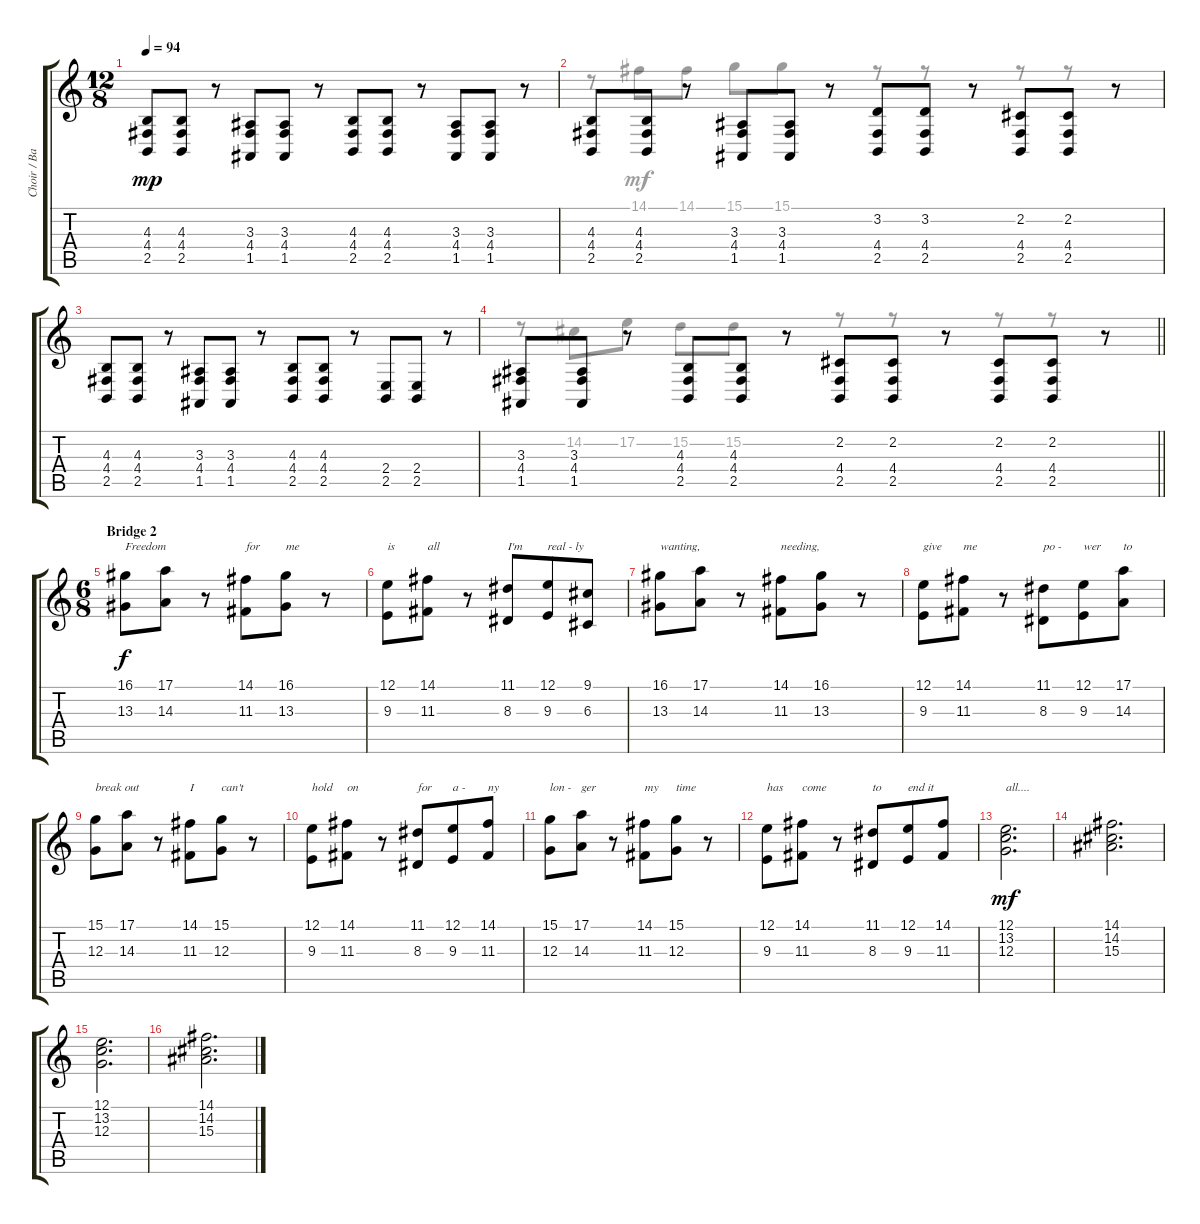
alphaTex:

\track ("Choir / Backing Vocals" "Choir / Ba") {instrument choiraahs}
\staff {score tabs}
\tuning (E4 B3 G3 D3 A2 E2) {hide}
\voice
\ts (12 8)
\tempo 94
\clef g2
\ks c
(4.3 4.4 2.5).8{dy mp} (4.3 4.4 2.5).8 r.8 (3.3 4.4 1.5).8 (3.3 4.4 1.5).8 r.8 (4.3 4.4 2.5).8 (4.3 4.4 2.5).8 r.8 (3.3 4.4 1.5).8 (3.3 4.4 1.5).8 r.8 |
(4.3 4.4 2.5).8 (4.3 4.4 2.5).8 r.8 (3.3 4.4 1.5).8 (3.3 4.4 1.5).8 r.8 (3.2 4.4 2.5).8 (3.2 4.4 2.5).8 r.8 (2.2 4.4 2.5).8 (2.2 4.4 2.5).8 r.8 |
(4.3 4.4 2.5).8 (4.3 4.4 2.5).8 r.8 (3.3 4.4 1.5).8 (3.3 4.4 1.5).8 r.8 (4.3 4.4 2.5).8 (4.3 4.4 2.5).8 r.8 (2.4 2.5).8 (2.4 2.5).8 r.8 |
\barLineRight lightlight
(3.3 4.4 1.5).8 (3.3 4.4 1.5).8 r.8 (4.3 4.4 2.5).8 (4.3 4.4 2.5).8 r.8 (2.2 4.4 2.5).8 (2.2 4.4 2.5).8 r.8 (2.2 4.4 2.5).8 (2.2 4.4 2.5).8 r.8 |
\ts (6 8)
\section ("" "Bridge 2")
(16.1 13.3).8{txt "Freedom" dy f} (17.1 14.3).8 r.8 (14.1 11.3).8{txt "for"} (16.1 13.3).8{txt "me"} r.8 |
(12.1 9.3).8{txt "is "} (14.1 11.3).8{txt "all"} r.8 (11.1 8.3).8{txt "I'm"} (12.1 9.3).8{txt "real - ly"} (9.1 6.3).8 |
(16.1 13.3).8{txt "wanting,"} (17.1 14.3).8 r.8 (14.1 11.3).8{txt "needing,"} (16.1 13.3).8 r.8 |
(12.1 9.3).8{txt "give"} (14.1 11.3).8{txt "me"} r.8 (11.1 8.3).8{txt "po -"} (12.1 9.3).8{txt "wer"} (17.1 14.3).8{txt "to"} |
(15.1 12.3).8{txt "break out"} (17.1 14.3).8 r.8 (14.1 11.3).8{txt "I"} (15.1 12.3).8{txt "can't"} r.8 |
(12.1 9.3).8{txt "hold"} (14.1 11.3).8{txt "on"} r.8 (11.1 8.3).8{txt "for"} (12.1 9.3).8{txt "a -"} (14.1 11.3).8{txt "ny"} |
(15.1 12.3).8{txt "lon -"} (17.1 14.3).8{txt "ger"} r.8 (14.1 11.3).8{txt "my"} (15.1 12.3).8{txt "time"} r.8 |
(12.1 9.3).8{txt "has"} (14.1 11.3).8{txt "come"} r.8 (11.1 8.3).8{txt "to"} (12.1 9.3).8{txt "end it"} (14.1 11.3).8 |
(12.1 13.2 12.3).2{d txt "all...." dy mf} |
(14.1 14.2 15.3).2{d} |
(12.1 13.2 12.3).2{d} |
(14.1 14.2 15.3).2{d}
\voice
\clef g2
\ottava regular
\simile none
\ks c
|
r.8 14.1.8 14.1.8 15.1.8 15.1.8 r.8 r.8 r.8 r.8 r.8 r.8 r.8 |
|
\barLineRight lightlight
r.8 14.2.8 17.2.8 15.2.8 15.2.8 r.8 r.8 r.8 r.8 r.8 r.8 r.8 |
|
|
|
|
|
|
|
|
|
|
|
